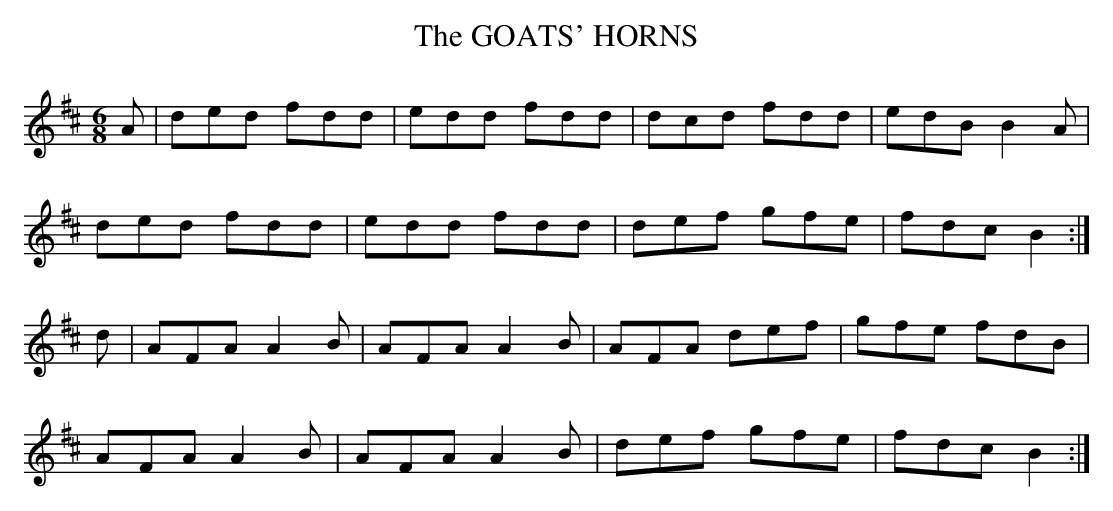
X:1
T:GOATS' HORNS, The
M:6/8
L:1/8
K:Bm
A|ded fdd|edd fdd|dcd fdd|edB B2A|
ded fdd|edd fdd|def gfe|fdc B2 :|
d|AFA A2B|AFA A2B|AFA def|gfe fdB|
AFA A2B|AFA A2B|def gfe|fdc B2 :|
